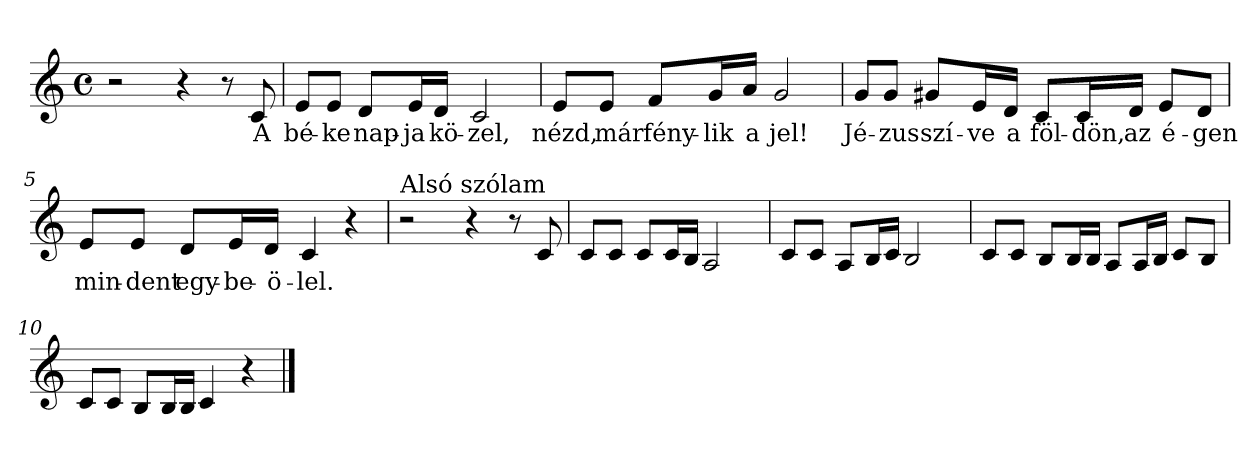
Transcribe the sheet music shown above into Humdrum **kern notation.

**kern	**text
*part1	*part1
*staff1	*staff1
*clefG2	*
*k[]	*
*C:	*
*M4/4	*
*met(c)	*
=1	=1
2r	.
4r	.
8r	.
!	!LO:LY:b
8c/	A
=2	=2
!	!LO:LY:b
8e/L	bé-
!	!LO:LY:b
8e/J	-ke
!	!LO:LY:b
8d/L	nap-
!	!LO:LY:b
16e/L	-ja
!	!LO:LY:b
16d/JJ	kö-
!	!LO:LY:b
2c/	-zel,
=3	=3
!	!LO:LY:b
8e/L	nézd,
!	!LO:LY:b
8e/J	már
!	!LO:LY:b
8f/L	fény-
!	!LO:LY:b
16g/L	-lik
!	!LO:LY:b
16a/JJ	a
!	!LO:LY:b
2g/	jel!
=4	=4
!	!LO:LY:b
8g/L	Jé-
!	!LO:LY:b
8g/J	-zus
!	!LO:LY:b
8g#X/L	szí-
!	!LO:LY:b
16e/L	-ve
!	!LO:LY:b
16d/JJ	a
!	!LO:LY:b
8c/L	föl-
!	!LO:LY:b
16c/L	-dön,
!	!LO:LY:b
16d/JJ	az
!	!LO:LY:b
8e/L	é-
!	!LO:LY:b
8d/J	-gen
=5	=5
!	!LO:LY:b
8e/L	min-
!	!LO:LY:b
8e/J	-dent
!	!LO:LY:b
8d/L	egy-
!	!LO:LY:b
16e/L	-be-
!	!LO:LY:b
16d/JJ	-ö-
!	!LO:LY:b
4c/	-lel.
4r	.
!!LO:LB:g=z
=6	=6
!LO:TX:a:t=Alsó szólam	!
2r	.
4r	.
8r	.
8c/	.
=7	=7
8c/L	.
8c/J	.
8c/L	.
16c/L	.
16B/JJ	.
2A/	.
=8	=8
8c/L	.
8c/J	.
8A/L	.
16B/L	.
16c/JJ	.
2B/	.
=9	=9
8c/L	.
8c/J	.
8B/L	.
16B/L	.
16B/JJ	.
8A/L	.
16A/L	.
16B/JJ	.
8c/L	.
8B/J	.
=10	=10
8c/L	.
8c/J	.
8B/L	.
16B/L	.
16B/JJ	.
4c/	.
4r	.
==	==
*-	*-
